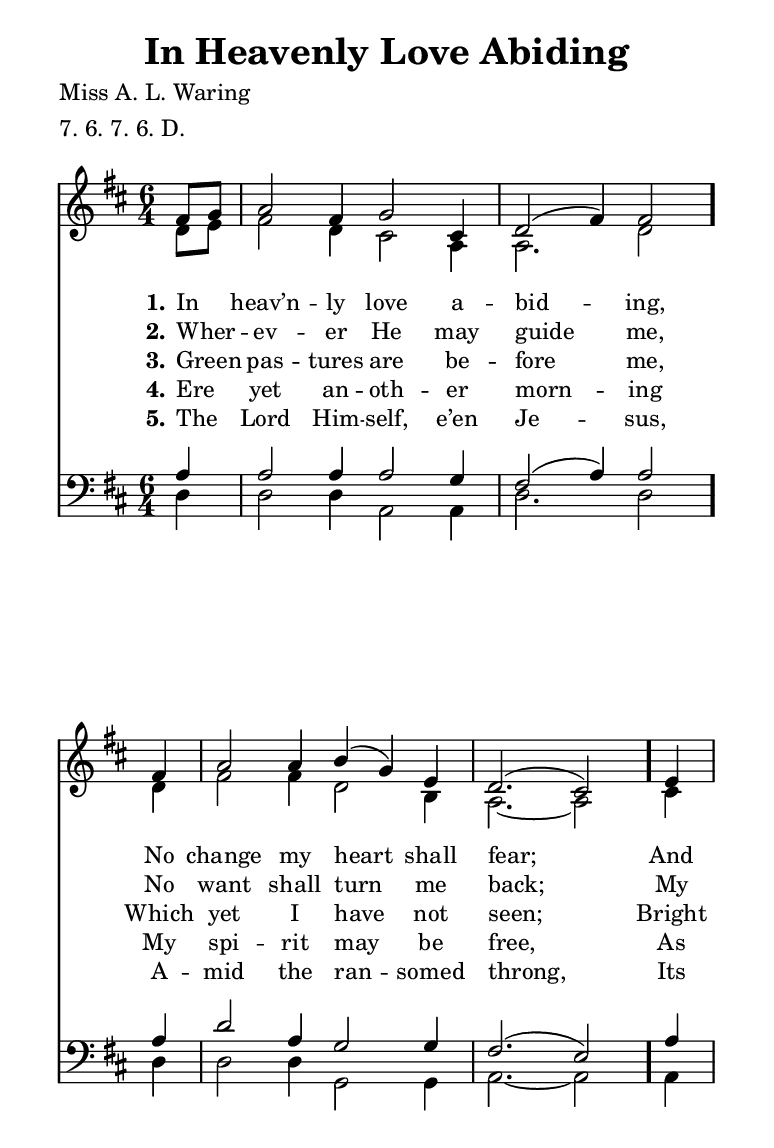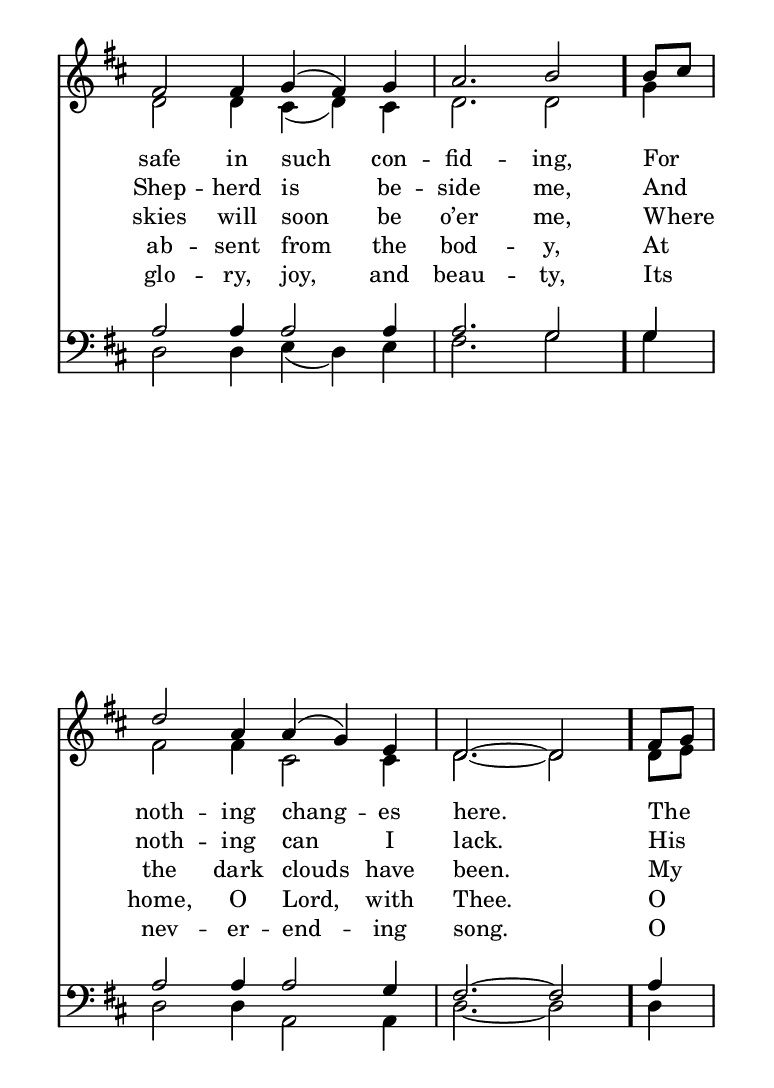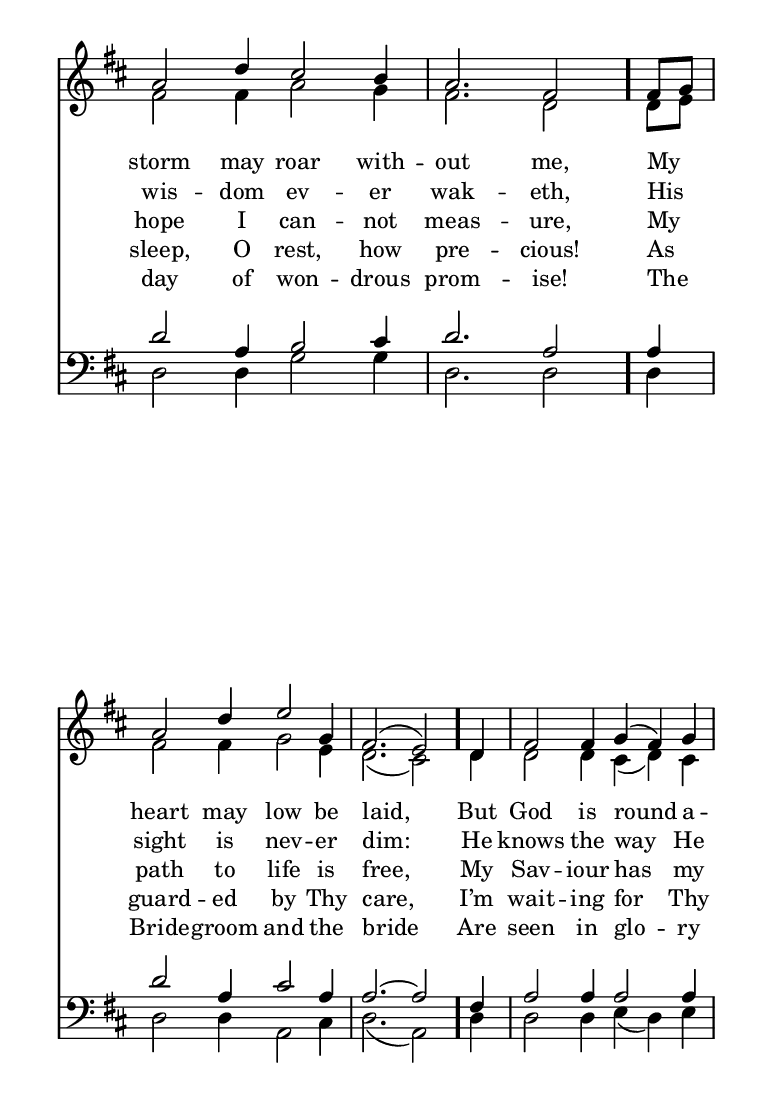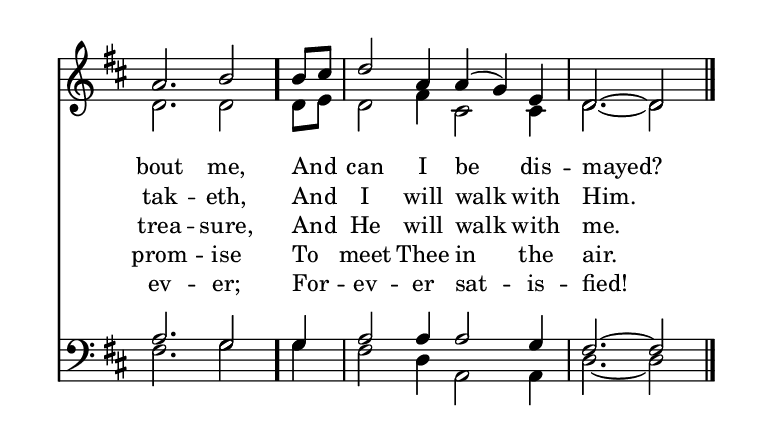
\include "common/global.ily"
\paper {
  \include "common/paper.ily"
}

\header{
  hymnnumber = "228"
  title = "In Heavenly Love Abiding"
  tunename = "Confidence"
  meter = "7. 6. 7. 6. D."
  poet = "Miss A. L. Waring"
  composer = ""
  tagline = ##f
}

global = {
  \include "common/overrides.ily"
  \override Staff.TimeSignature.style = #'numbered
  \time 6/4
  \override Score.MetronomeMark.transparent = ##t % hide all fermata changes too
  \tempo 4=120
  \key d \major
  \partial 4
  \autoBeamOff
}

notesSoprano = {
\global
\relative c' {

  fis8[ g] | a2 fis4 g2 cis,4 | d2( fis4) fis2
  fis4 | a2 a4 b( g) e | d2.( cis2)
  e4 | fis2 fis4 g( fis) g | a2. b2
  b8[ cis] | d2 a4 a( g) e | d2. ~ d2
  fis8[ g] a2 d4 cis2 b4 | a2. fis2
  fis8[ g] | a2 d4 e2 g,4 | fis2.( e2)
  d4 | fis2 fis4 g( fis) g | a2. b2
  b8[ cis] | d2 a4 a( g) e | d2. ~ d2

  \bar "|."

}
}

notesAlto = {
\global
\relative e' {

  d8[ e] | fis2 d4 cis2 a4 | a2. d2
  d4 | fis2 fis4 d2 b4 | a2. ~ a2
  cis4 | d2 d4 cis( d) cis | d2. d2
  g4 | fis2 fis4 cis2 cis4 | d2. ~ d2
  d8[ e] | fis2 fis4 a2 g4 | fis2. d2
  d8[ e] | fis2 fis4 g2 e4 | d2.( cis2)
  d4 | d2 d4 cis( d) cis | d2. d2
  d8[ e] | d2 fis4 cis2 cis4 | d2. ~ d2

}
}

notesTenor = {
\global
\relative a {

  a4 | a2 a4 a2 g4 | fis2( a4) a2
  a4 | d2 a4 g2 g4 | fis2.( e2)
  a4 | a2 a4 a2 a4 | a2. g2
  g4 | a2 a4 a2 g4 | fis2. ~ fis2
  a4 | d2 a4 b2 cis4 | d2. a2
  a4 | d2 a4 cis2 a4 | a2. ~ a2
  fis4 | a2 a4 a2 a4 | a2. g2
  g4 | a2 a4 a2 g4 | fis2. ~ fis2

}
}

notesBass = {
\global
\relative f {

  d4 | d2 d4 a2 a4 | d2. d2
  d4 | d2 d4 g,2 g4 | a2. ~ a2
  a4 | d2 d4 e( d) e | fis2. g2
  g4 | d2 d4 a2 a4 | d2. ~ d2
  d4 | d2 d4 g2 g4 | d2. d2
  d4 | d2 d4 a2 cis4 | d2.( a2)
  d4 | d2 d4 e( d) e | fis2. g2
  g4 | fis2 d4 a2 a4 | d2. ~ d2

}
}

wordsA = \lyricmode {
\set stanza = "1."

In heav’n -- ly love a -- bid -- ing, \bar "."
No change my heart shall fear; \bar "."
And safe in such con -- fid -- ing, \bar "."
For noth -- ing chang -- es here. \bar "."
The storm may roar with -- out me, \bar "."
My heart may low be laid, \bar "."
But God is round a -- bout me, \bar "."
And can I be dis -- mayed? \bar "."

}

wordsB = \lyricmode {
\set stanza = "2."

Wher -- ev -- er He may guide me,
No want shall turn me back;
My Shep -- herd is be -- side me,
And noth -- ing can I lack.
His wis -- dom ev -- er wak -- eth,
His sight is nev -- er dim:
He knows the way He tak -- eth,
And I will walk with Him.

}

wordsC = \lyricmode {
\set stanza = "3."

Green pas -- tures are be -- fore me,
Which yet I have not seen;
Bright skies will soon be o’er me,
Where the dark clouds have been.
My hope I can -- not meas -- ure,
My path to life is free,
My Sav -- iour has my trea -- sure,
And He will walk with me.

}

wordsD = \lyricmode {
\set stanza = "4."

Ere yet an -- oth -- er morn -- ing
My spi -- rit may be free,
As ab -- sent from the bod -- y,
At home, O Lord, with Thee.
O sleep, O rest, how pre -- cious!
As guard -- ed by Thy care,
I’m wait -- ing for Thy prom -- ise
To meet Thee in the air.

}

wordsE = \lyricmode {
\set stanza = "5."

The Lord Him -- self, e’en Je -- sus,
A -- mid the ran -- somed throng,
Its glo -- ry, joy, and beau -- ty,
Its nev -- er -- end -- ing song.
O day of won -- drous prom -- ise!
The Bride -- groom and the bride
Are seen in glo -- ry ev -- er;
For -- ev -- er sat -- is -- fied!

}

\score {
  \context ChoirStaff <<
    \context Staff = upper <<
      \set ChoirStaff.systemStartDelimiter = #'SystemStartBar
      \context Voice  = sopranos { \voiceOne << \notesSoprano >> }
      \context Voice  = altos { \voiceTwo << \notesAlto >> }
      \context Lyrics = one   \lyricsto sopranos \wordsA
      \context Lyrics = two   \lyricsto sopranos \wordsB
      \context Lyrics = three \lyricsto sopranos \wordsC
      \context Lyrics = four  \lyricsto sopranos \wordsD
      \context Lyrics = five  \lyricsto sopranos \wordsE
    >>
    \context Staff = men <<
      \clef bass
      \context Voice  = tenors { \voiceOne << \notesTenor >> }
      \context Voice  = basses { \voiceTwo << \notesBass >> }
    >>
  >>
  \layout {
    \include "common/layout.ily"
  }
  \midi{
    \include "common/midi.ily"
  }
}

\version "2.19.49"  % necessary for upgrading to future LilyPond versions.

% vi:set et ts=2 sw=2 ai nocindent syntax=lilypond:
